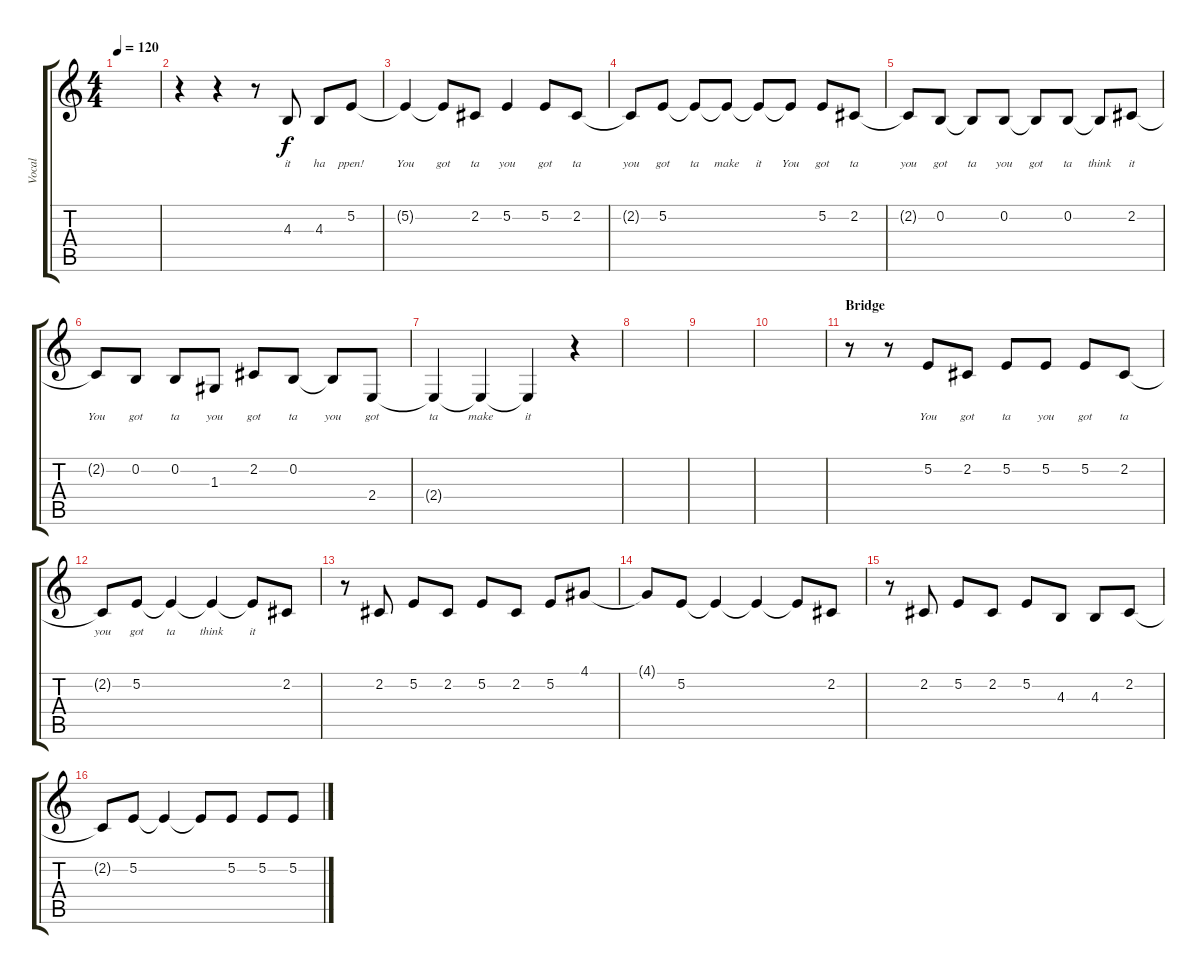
\track ("Vocal" "Vocal") {instrument tenorsax}
\staff {score tabs}
\tuning (E4 B3 G3 D3 A2 E2) {hide}
\ts (4 4)
\tempo 120
\clef g2
\ks c
|
r.4 r.4 r.8 4.3.8{lyrics (0 "it") lyrics (1 "") lyrics (2 "") lyrics (3 "") lyrics (4 "")} 4.3.8{lyrics (0 "ha") lyrics (1 "") lyrics (2 "") lyrics (3 "") lyrics (4 "")} 5.2.8{lyrics (0 "ppen!") lyrics (1 "") lyrics (2 "") lyrics (3 "") lyrics (4 "")} |
5.2{t}.4{lyrics (0 "You") lyrics (1 "") lyrics (2 "") lyrics (3 "") lyrics (4 "")} 5.2{t}.8{lyrics (0 "got") lyrics (1 "") lyrics (2 "") lyrics (3 "") lyrics (4 "")} 2.2.8{lyrics (0 "ta") lyrics (1 "") lyrics (2 "") lyrics (3 "") lyrics (4 "")} 5.2.4{lyrics (0 "you") lyrics (1 "") lyrics (2 "") lyrics (3 "") lyrics (4 "")} 5.2.8{lyrics (0 "got") lyrics (1 "") lyrics (2 "") lyrics (3 "") lyrics (4 "")} 2.2.8{lyrics (0 "ta") lyrics (1 "") lyrics (2 "") lyrics (3 "") lyrics (4 "")} |
2.2{t}.8{lyrics (0 "you") lyrics (1 "") lyrics (2 "") lyrics (3 "") lyrics (4 "")} 5.2.8{lyrics (0 "got") lyrics (1 "") lyrics (2 "") lyrics (3 "") lyrics (4 "")} 5.2{t}.8{lyrics (0 "ta") lyrics (1 "") lyrics (2 "") lyrics (3 "") lyrics (4 "")} 5.2{t}.8{lyrics (0 "make") lyrics (1 "") lyrics (2 "") lyrics (3 "") lyrics (4 "")} 5.2{t}.8{lyrics (0 "it") lyrics (1 "") lyrics (2 "") lyrics (3 "") lyrics (4 "")} 5.2{t}.8{lyrics (0 "You") lyrics (1 "") lyrics (2 "") lyrics (3 "") lyrics (4 "")} 5.2.8{lyrics (0 "got") lyrics (1 "") lyrics (2 "") lyrics (3 "") lyrics (4 "")} 2.2.8{lyrics (0 "ta") lyrics (1 "") lyrics (2 "") lyrics (3 "") lyrics (4 "")} |
2.2{t}.8{lyrics (0 "you") lyrics (1 "") lyrics (2 "") lyrics (3 "") lyrics (4 "")} 0.2.8{lyrics (0 "got") lyrics (1 "") lyrics (2 "") lyrics (3 "") lyrics (4 "")} 0.2{t}.8{lyrics (0 "ta") lyrics (1 "") lyrics (2 "") lyrics (3 "") lyrics (4 "")} 0.2.8{lyrics (0 "you") lyrics (1 "") lyrics (2 "") lyrics (3 "") lyrics (4 "")} 0.2{t}.8{lyrics (0 "got") lyrics (1 "") lyrics (2 "") lyrics (3 "") lyrics (4 "")} 0.2.8{lyrics (0 "ta") lyrics (1 "") lyrics (2 "") lyrics (3 "") lyrics (4 "")} 0.2{t}.8{lyrics (0 "think") lyrics (1 "") lyrics (2 "") lyrics (3 "") lyrics (4 "")} 2.2.8{lyrics (0 "it") lyrics (1 "") lyrics (2 "") lyrics (3 "") lyrics (4 "")} |
2.2{t}.8{lyrics (0 "You") lyrics (1 "") lyrics (2 "") lyrics (3 "") lyrics (4 "")} 0.2.8{lyrics (0 "got") lyrics (1 "") lyrics (2 "") lyrics (3 "") lyrics (4 "")} 0.2.8{lyrics (0 "ta") lyrics (1 "") lyrics (2 "") lyrics (3 "") lyrics (4 "")} 1.3.8{lyrics (0 "you") lyrics (1 "") lyrics (2 "") lyrics (3 "") lyrics (4 "")} 2.2.8{lyrics (0 "got") lyrics (1 "") lyrics (2 "") lyrics (3 "") lyrics (4 "")} 0.2.8{lyrics (0 "ta") lyrics (1 "") lyrics (2 "") lyrics (3 "") lyrics (4 "")} 0.2{t}.8{lyrics (0 "you") lyrics (1 "") lyrics (2 "") lyrics (3 "") lyrics (4 "")} 2.4.8{lyrics (0 "got") lyrics (1 "") lyrics (2 "") lyrics (3 "") lyrics (4 "")} |
2.4{t}.4{lyrics (0 "ta") lyrics (1 "") lyrics (2 "") lyrics (3 "") lyrics (4 "")} 2.4{t}.4{lyrics (0 "make") lyrics (1 "") lyrics (2 "") lyrics (3 "") lyrics (4 "")} 2.4{t}.4{lyrics (0 "it") lyrics (1 "") lyrics (2 "") lyrics (3 "") lyrics (4 "")} r.4 |
|
|
|
\section ("" "Bridge")
r.8 r.8 5.2.8{lyrics (0 "You") lyrics (1 "") lyrics (2 "") lyrics (3 "") lyrics (4 "")} 2.2.8{lyrics (0 "got") lyrics (1 "") lyrics (2 "") lyrics (3 "") lyrics (4 "")} 5.2.8{lyrics (0 "ta") lyrics (1 "") lyrics (2 "") lyrics (3 "") lyrics (4 "")} 5.2.8{lyrics (0 "you") lyrics (1 "") lyrics (2 "") lyrics (3 "") lyrics (4 "")} 5.2.8{lyrics (0 "got") lyrics (1 "") lyrics (2 "") lyrics (3 "") lyrics (4 "")} 2.2.8{lyrics (0 "ta") lyrics (1 "") lyrics (2 "") lyrics (3 "") lyrics (4 "")} |
2.2{t}.8{lyrics (0 "you") lyrics (1 "") lyrics (2 "") lyrics (3 "") lyrics (4 "")} 5.2.8{lyrics (0 "got") lyrics (1 "") lyrics (2 "") lyrics (3 "") lyrics (4 "")} 5.2{t}.4{lyrics (0 "ta") lyrics (1 "") lyrics (2 "") lyrics (3 "") lyrics (4 "")} 5.2{t}.4{lyrics (0 "think") lyrics (1 "") lyrics (2 "") lyrics (3 "") lyrics (4 "")} 5.2{t}.8{lyrics (0 "it") lyrics (1 "") lyrics (2 "") lyrics (3 "") lyrics (4 "")} 2.2.8 |
r.8 2.2.8 5.2.8 2.2.8 5.2.8 2.2.8 5.2.8 4.1.8 |
4.1{t}.8 5.2.8 5.2{t}.4 5.2{t}.4 5.2{t}.8 2.2.8 |
r.8 2.2.8 5.2.8 2.2.8 5.2.8 4.3.8 4.3.8 2.2.8 |
2.2{t}.8 5.2.8 5.2{t}.4 5.2{t}.8 5.2.8 5.2.8 5.2.8
